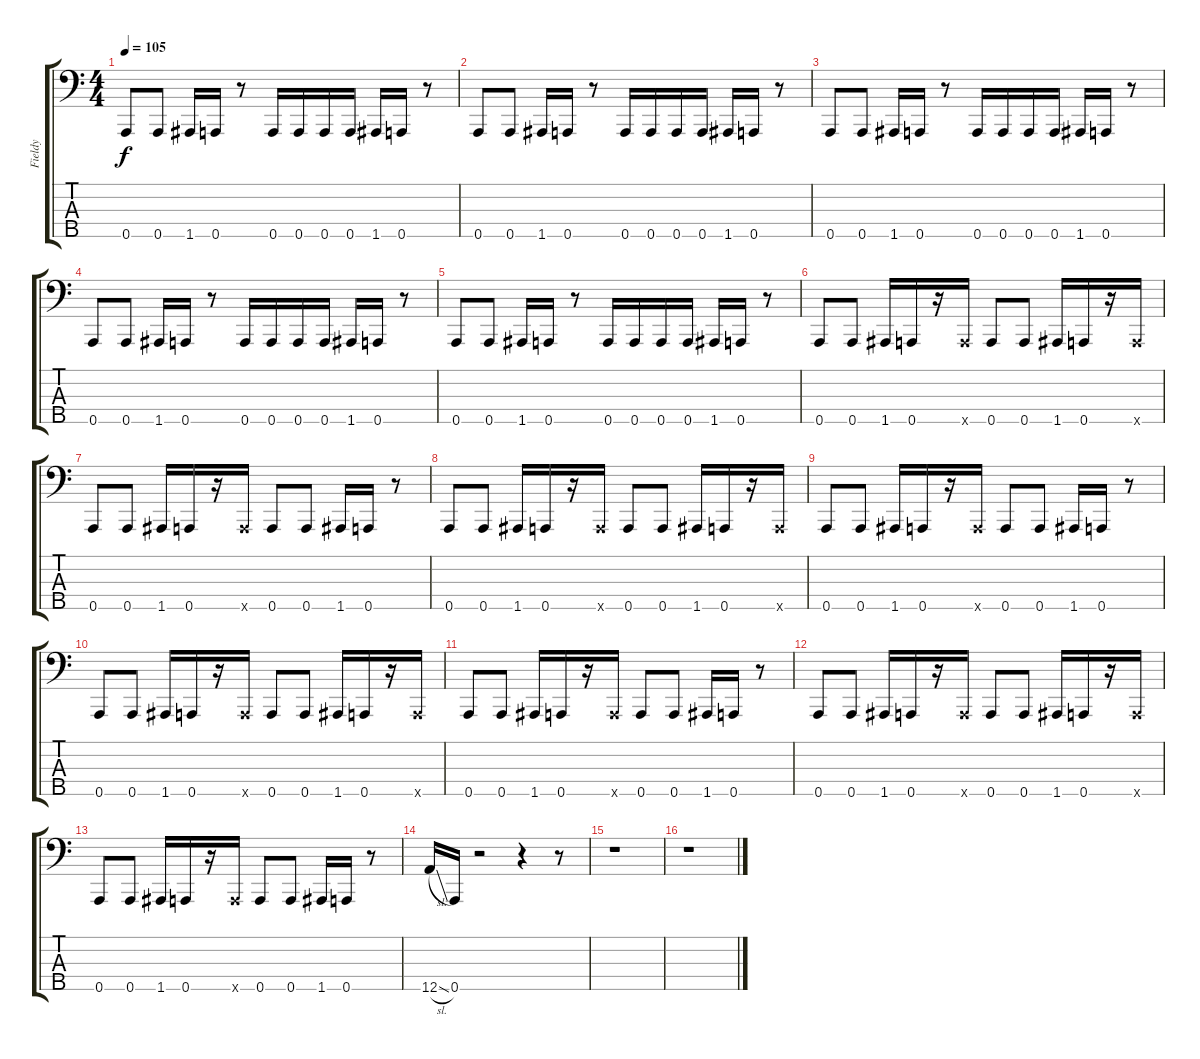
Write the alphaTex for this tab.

\track ("Fieldy" "Fieldy") {instrument slapbass1}
\staff {score tabs}
\tuning (F2 C2 G1 D1 A0) {hide}
\ts (4 4)
\tempo 105
\clef f4
\ks c
0.5.8{dy f} 0.5.8 1.5.16 0.5.16 r.8 0.5.16 0.5.16 0.5.16 0.5.16 1.5.16 0.5.16 r.8 |
0.5.8 0.5.8 1.5.16 0.5.16 r.8 0.5.16 0.5.16 0.5.16 0.5.16 1.5.16 0.5.16 r.8 |
0.5.8 0.5.8 1.5.16 0.5.16 r.8 0.5.16 0.5.16 0.5.16 0.5.16 1.5.16 0.5.16 r.8 |
0.5.8 0.5.8 1.5.16 0.5.16 r.8 0.5.16 0.5.16 0.5.16 0.5.16 1.5.16 0.5.16 r.8 |
0.5.8 0.5.8 1.5.16 0.5.16 r.8 0.5.16 0.5.16 0.5.16 0.5.16 1.5.16 0.5.16 r.8 |
0.5.8 0.5.8 1.5.16 0.5.16 r.16 0.5{x}.16 0.5.8 0.5.8 1.5.16 0.5.16 r.16 0.5{x}.16 |
0.5.8 0.5.8 1.5.16 0.5.16 r.16 0.5{x}.16 0.5.8 0.5.8 1.5.16 0.5.16 r.8 |
0.5.8 0.5.8 1.5.16 0.5.16 r.16 0.5{x}.16 0.5.8 0.5.8 1.5.16 0.5.16 r.16 0.5{x}.16 |
0.5.8 0.5.8 1.5.16 0.5.16 r.16 0.5{x}.16 0.5.8 0.5.8 1.5.16 0.5.16 r.8 |
0.5.8 0.5.8 1.5.16 0.5.16 r.16 0.5{x}.16 0.5.8 0.5.8 1.5.16 0.5.16 r.16 0.5{x}.16 |
0.5.8 0.5.8 1.5.16 0.5.16 r.16 0.5{x}.16 0.5.8 0.5.8 1.5.16 0.5.16 r.8 |
0.5.8 0.5.8 1.5.16 0.5.16 r.16 0.5{x}.16 0.5.8 0.5.8 1.5.16 0.5.16 r.16 0.5{x}.16 |
0.5.8 0.5.8 1.5.16 0.5.16 r.16 0.5{x}.16 0.5.8 0.5.8 1.5.16 0.5.16 r.8 |
12.5{sl}.16 0.5.16 r.2 r.4 r.8 |
r.1{instrument electricbassfinger} |
r.1
